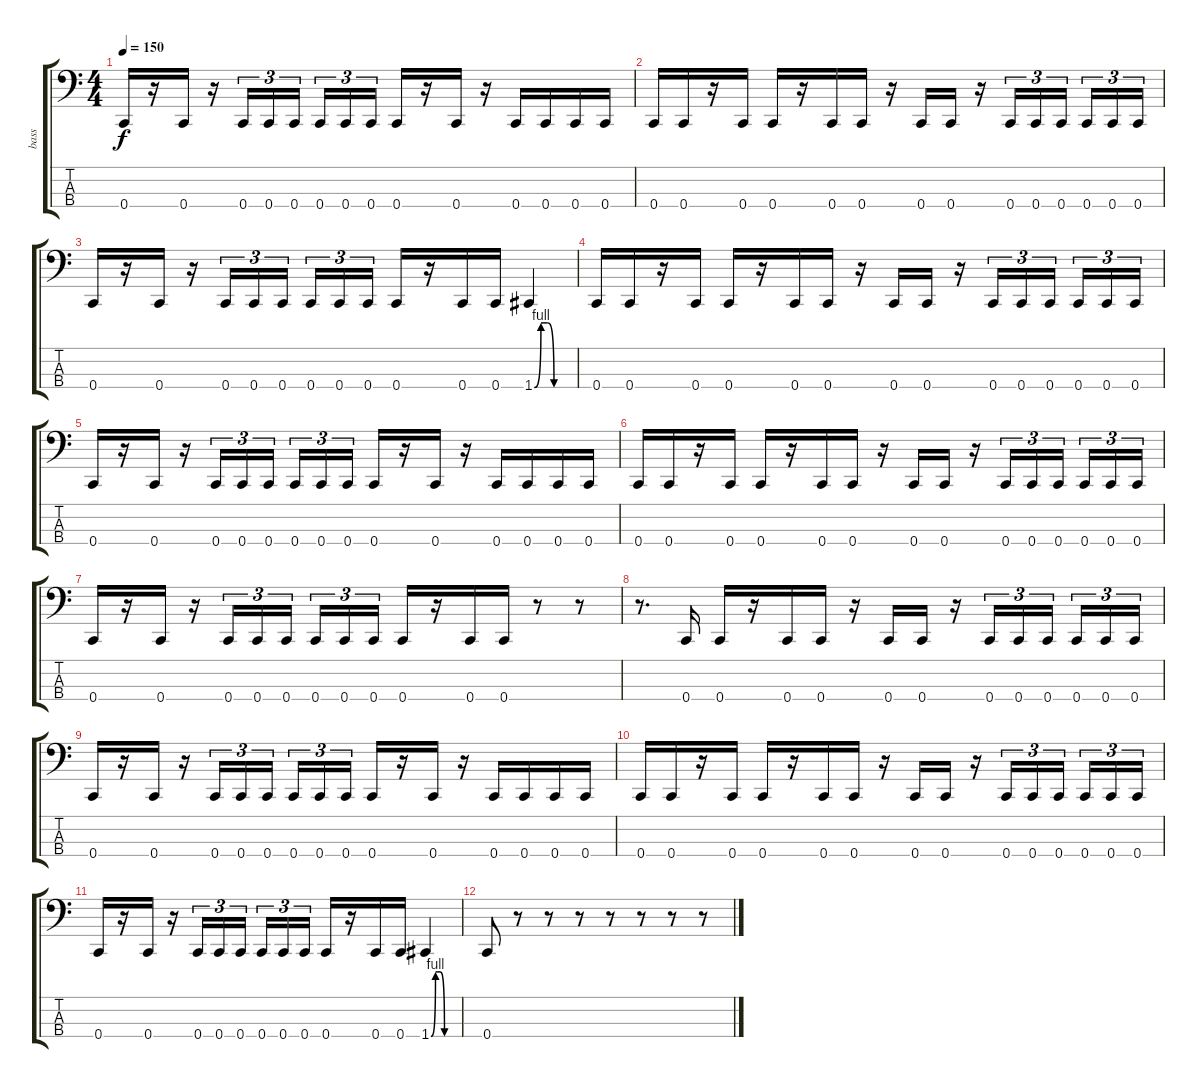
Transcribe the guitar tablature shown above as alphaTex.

\track ("bass" "bass") {instrument electricbasspick}
\staff {score tabs}
\tuning (F2 C2 G1 C1) {hide}
\ts (4 4)
\tempo 150
\clef f4
\ks c
0.4.16{dy f} r.16 0.4.16 r.16 0.4.16{tu (3 2)} 0.4.16{tu (3 2)} 0.4.16{tu (3 2) beam splitsecondary} 0.4.16{tu (3 2)} 0.4.16{tu (3 2)} 0.4.16{tu (3 2)} 0.4.16 r.16 0.4.16 r.16 0.4.16 0.4.16 0.4.16 0.4.16 |
0.4.16 0.4.16 r.16 0.4.16 0.4.16 r.16 0.4.16 0.4.16 r.16 0.4.16 0.4.16 r.16 0.4.16{tu (3 2)} 0.4.16{tu (3 2)} 0.4.16{tu (3 2) beam splitsecondary} 0.4.16{tu (3 2)} 0.4.16{tu (3 2)} 0.4.16{tu (3 2)} |
0.4.16 r.16 0.4.16 r.16 0.4.16{tu (3 2)} 0.4.16{tu (3 2)} 0.4.16{tu (3 2) beam splitsecondary} 0.4.16{tu (3 2)} 0.4.16{tu (3 2)} 0.4.16{tu (3 2)} 0.4.16 r.16 0.4.16 0.4.16 1.4{be (custom 0 0 10 4 20 4 30 0 60 0)}.4 |
0.4.16 0.4.16 r.16 0.4.16 0.4.16 r.16 0.4.16 0.4.16 r.16 0.4.16 0.4.16 r.16 0.4.16{tu (3 2)} 0.4.16{tu (3 2)} 0.4.16{tu (3 2) beam splitsecondary} 0.4.16{tu (3 2)} 0.4.16{tu (3 2)} 0.4.16{tu (3 2)} |
0.4.16 r.16 0.4.16 r.16 0.4.16{tu (3 2)} 0.4.16{tu (3 2)} 0.4.16{tu (3 2) beam splitsecondary} 0.4.16{tu (3 2)} 0.4.16{tu (3 2)} 0.4.16{tu (3 2)} 0.4.16 r.16 0.4.16 r.16 0.4.16 0.4.16 0.4.16 0.4.16 |
0.4.16 0.4.16 r.16 0.4.16 0.4.16 r.16 0.4.16 0.4.16 r.16 0.4.16 0.4.16 r.16 0.4.16{tu (3 2)} 0.4.16{tu (3 2)} 0.4.16{tu (3 2) beam splitsecondary} 0.4.16{tu (3 2)} 0.4.16{tu (3 2)} 0.4.16{tu (3 2)} |
0.4.16 r.16 0.4.16 r.16 0.4.16{tu (3 2)} 0.4.16{tu (3 2)} 0.4.16{tu (3 2) beam splitsecondary} 0.4.16{tu (3 2)} 0.4.16{tu (3 2)} 0.4.16{tu (3 2)} 0.4.16 r.16 0.4.16 0.4.16 r.8 r.8 |
r.8{d} 0.4.16 0.4.16 r.16 0.4.16 0.4.16 r.16 0.4.16 0.4.16 r.16 0.4.16{tu (3 2)} 0.4.16{tu (3 2)} 0.4.16{tu (3 2) beam splitsecondary} 0.4.16{tu (3 2)} 0.4.16{tu (3 2)} 0.4.16{tu (3 2)} |
0.4.16 r.16 0.4.16 r.16 0.4.16{tu (3 2)} 0.4.16{tu (3 2)} 0.4.16{tu (3 2) beam splitsecondary} 0.4.16{tu (3 2)} 0.4.16{tu (3 2)} 0.4.16{tu (3 2)} 0.4.16 r.16 0.4.16 r.16 0.4.16 0.4.16 0.4.16 0.4.16 |
0.4.16 0.4.16 r.16 0.4.16 0.4.16 r.16 0.4.16 0.4.16 r.16 0.4.16 0.4.16 r.16 0.4.16{tu (3 2)} 0.4.16{tu (3 2)} 0.4.16{tu (3 2) beam splitsecondary} 0.4.16{tu (3 2)} 0.4.16{tu (3 2)} 0.4.16{tu (3 2)} |
0.4.16 r.16 0.4.16 r.16 0.4.16{tu (3 2)} 0.4.16{tu (3 2)} 0.4.16{tu (3 2) beam splitsecondary} 0.4.16{tu (3 2)} 0.4.16{tu (3 2)} 0.4.16{tu (3 2)} 0.4.16 r.16 0.4.16 0.4.16 1.4{be (custom 0 0 10 4 20 4 30 0 60 0)}.4 |
0.4.8 r.8 r.8 r.8 r.8 r.8 r.8 r.8
